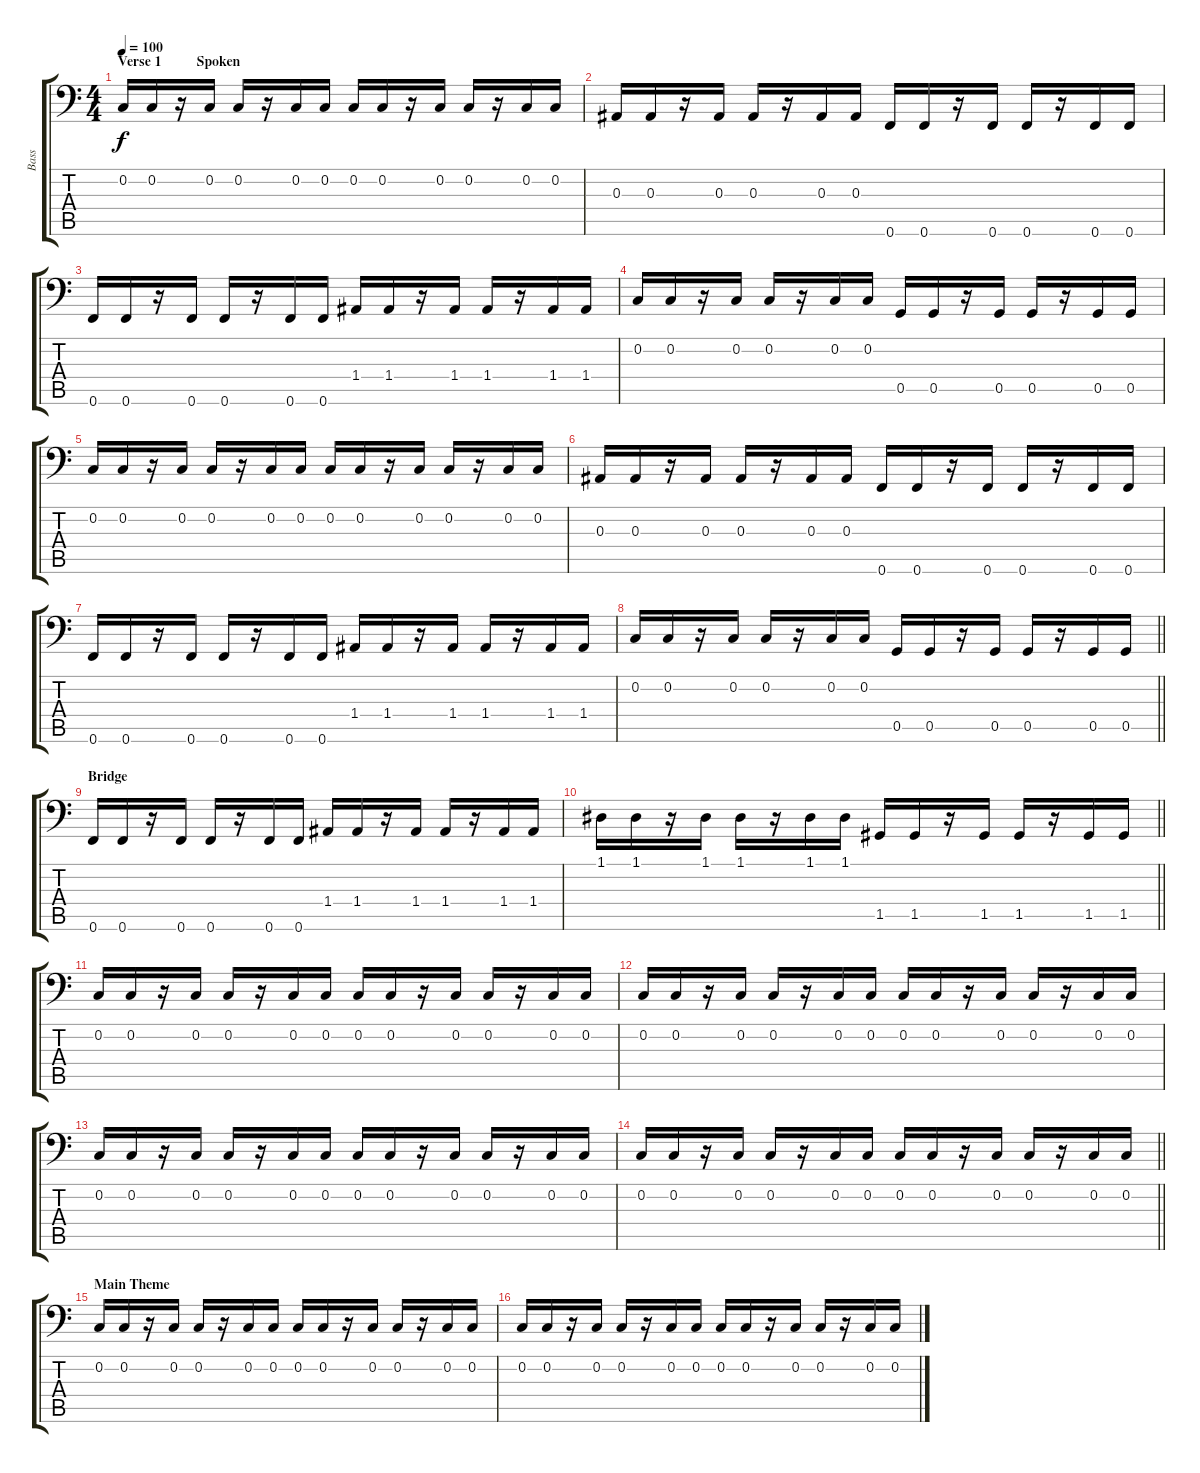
\track ("Bass" "Bass") {instrument synthbass1}
\staff {score tabs}
\tuning (D2 C2 Bb1 A1 G1 F1) {hide}
\ts (4 4)
\section ("" "Verse 1          Spoken")
\tempo 100
\clef f4
\ks c
0.2.16{dy f} 0.2.16 r.16 0.2.16 0.2.16 r.16 0.2.16 0.2.16 0.2.16 0.2.16 r.16 0.2.16 0.2.16 r.16 0.2.16 0.2.16 |
0.3.16 0.3.16 r.16 0.3.16 0.3.16 r.16 0.3.16 0.3.16 0.6.16 0.6.16 r.16 0.6.16 0.6.16 r.16 0.6.16 0.6.16 |
0.6.16 0.6.16 r.16 0.6.16 0.6.16 r.16 0.6.16 0.6.16 1.4.16 1.4.16 r.16 1.4.16 1.4.16 r.16 1.4.16 1.4.16 |
0.2.16 0.2.16 r.16 0.2.16 0.2.16 r.16 0.2.16 0.2.16 0.5.16 0.5.16 r.16 0.5.16 0.5.16 r.16 0.5.16 0.5.16 |
0.2.16 0.2.16 r.16 0.2.16 0.2.16 r.16 0.2.16 0.2.16 0.2.16 0.2.16 r.16 0.2.16 0.2.16 r.16 0.2.16 0.2.16 |
0.3.16 0.3.16 r.16 0.3.16 0.3.16 r.16 0.3.16 0.3.16 0.6.16 0.6.16 r.16 0.6.16 0.6.16 r.16 0.6.16 0.6.16 |
0.6.16 0.6.16 r.16 0.6.16 0.6.16 r.16 0.6.16 0.6.16 1.4.16 1.4.16 r.16 1.4.16 1.4.16 r.16 1.4.16 1.4.16 |
\barLineRight lightlight
0.2.16 0.2.16 r.16 0.2.16 0.2.16 r.16 0.2.16 0.2.16 0.5.16 0.5.16 r.16 0.5.16 0.5.16 r.16 0.5.16 0.5.16 |
\section ("" "Bridge")
0.6.16 0.6.16 r.16 0.6.16 0.6.16 r.16 0.6.16 0.6.16 1.4.16 1.4.16 r.16 1.4.16 1.4.16 r.16 1.4.16 1.4.16 |
\barLineRight lightlight
1.1.16 1.1.16 r.16 1.1.16 1.1.16 r.16 1.1.16 1.1.16 1.5.16 1.5.16 r.16 1.5.16 1.5.16 r.16 1.5.16 1.5.16 |
0.2.16 0.2.16 r.16 0.2.16 0.2.16 r.16 0.2.16 0.2.16 0.2.16 0.2.16 r.16 0.2.16 0.2.16 r.16 0.2.16 0.2.16 |
0.2.16 0.2.16 r.16 0.2.16 0.2.16 r.16 0.2.16 0.2.16 0.2.16 0.2.16 r.16 0.2.16 0.2.16 r.16 0.2.16 0.2.16 |
0.2.16 0.2.16 r.16 0.2.16 0.2.16 r.16 0.2.16 0.2.16 0.2.16 0.2.16 r.16 0.2.16 0.2.16 r.16 0.2.16 0.2.16 |
\barLineRight lightlight
0.2.16 0.2.16 r.16 0.2.16 0.2.16 r.16 0.2.16 0.2.16 0.2.16 0.2.16 r.16 0.2.16 0.2.16 r.16 0.2.16 0.2.16 |
\section ("" "Main Theme")
0.2.16 0.2.16 r.16 0.2.16 0.2.16 r.16 0.2.16 0.2.16 0.2.16 0.2.16 r.16 0.2.16 0.2.16 r.16 0.2.16 0.2.16 |
0.2.16 0.2.16 r.16 0.2.16 0.2.16 r.16 0.2.16 0.2.16 0.2.16 0.2.16 r.16 0.2.16 0.2.16 r.16 0.2.16 0.2.16
